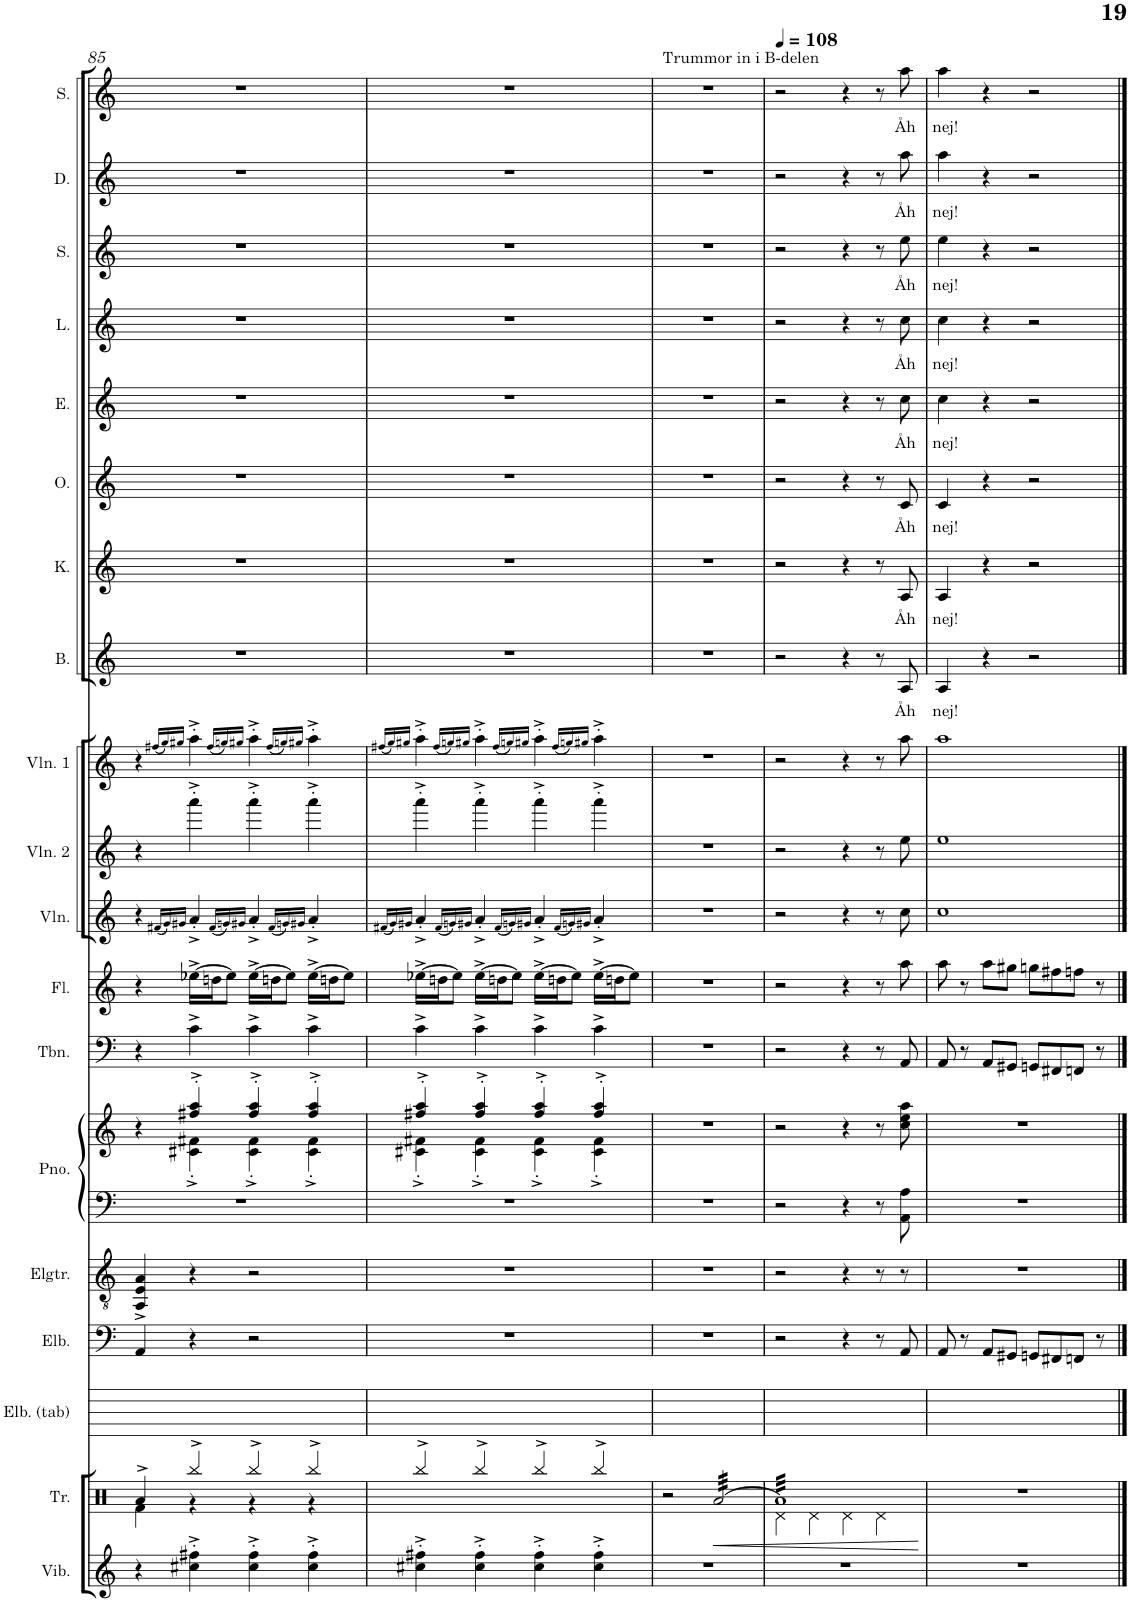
**kern	**kern	**kern	**kern	**kern	**kern	**kern	**kern	**kern	**kern	**kern	**text	**kern	**text	**kern	**text	**kern	**text	**kern	**text	**kern	**text	**kern	**text	**kern	**text
*part17	*part16	*part15	*part14	*part14	*part13	*part12	*part11	*part10	*part9	*part8	*part8	*part7	*part7	*part6	*part6	*part5	*part5	*part4	*part4	*part3	*part3	*part2	*part2	*part1	*part1
*staff18	*staff17	*staff16	*staff15	*staff14	*staff13	*staff12	*staff11	*staff10	*staff9	*staff8	*staff8	*staff7	*staff7	*staff6	*staff6	*staff5	*staff5	*staff4	*staff4	*staff3	*staff3	*staff2	*staff2	*staff1	*staff1
*I"Vibrafon	*I"Elbas	*I"Elgitarr	*I"Piano	*	*I"Trombon	*I"Tvärflöjt	*I"Violin	*I"Violin 2	*I"Violin 1	*I"Bacon	*	*I"Kat	*	*I"Orwen	*	*I"Elisabet	*	*I"Libby	*	*I"Shakespeare	*	*I"Drake	*	*I"Sång	*
*I'Vib.	*I'Elb.	*I'Elgtr.	*I'Pno.	*	*I'Tbn.	*	*I'Vln.	*I'Vln. 2	*I'Vln. 1	*I'B.	*	*I'K.	*	*I'O.	*	*I'E.	*	*I'L.	*	*I'S.	*	*I'D.	*	*I'S.	*
!!LO:PB:g=z
*clefG2	*clefF4	*clefGv2	*clefF4	*clefG2	*clefF4	*clefG2	*clefG2	*clefG2	*clefG2	*clefG2	*	*clefG2	*	*clefG2	*	*clefG2	*	*clefG2	*	*clefG2	*	*clefG2	*	*clefG2	*
*	*Trd7c12	*	*	*	*	*	*	*	*	*	*	*	*	*	*	*	*	*	*	*	*	*	*	*	*
*k[]	*k[]	*k[]	*k[]	*k[]	*k[]	*k[]	*k[]	*k[]	*k[]	*k[]	*	*k[]	*	*k[]	*	*k[]	*	*k[]	*	*k[]	*	*k[]	*	*k[]	*
*M4/4	*M4/4	*M4/4	*M4/4	*M4/4	*M4/4	*M4/4	*M4/4	*M4/4	*M4/4	*M4/4	*	*M4/4	*	*M4/4	*	*M4/4	*	*M4/4	*	*M4/4	*	*M4/4	*	*M4/4	*
=85	=85	=85	=85	=85	=85	=85	=85	=85	=85	=85	=85	=85	=85	=85	=85	=85	=85	=85	=85	=85	=85	=85	=85	=85	=85
*	*	*	*	*^	*	*	*	*	*	*	*	*	*	*	*	*	*	*	*	*	*	*	*	*	*
4r	4AA/	4AA/^ 4E/^ 4A/^	1r	4r	4ryy	4r	4r	4r	4r	4r	1r	.	1r	.	1r	.	1r	.	1r	.	1r	.	1r	.	1r	.
.	.	.	.	.	.	.	.	(16qf#X/LL	.	(16qff#X/LL	.	.	.	.	.	.	.	.	.	.	.	.	.	.	.	.
.	.	.	.	.	.	.	.	16qg/)	.	16qgg/)	.	.	.	.	.	.	.	.	.	.	.	.	.	.	.	.
.	.	.	.	.	.	.	.	16qg#X/JJ	.	16qgg#X/JJ	.	.	.	.	.	.	.	.	.	.	.	.	.	.	.	.
4cc#X\'^ 4ff#X\'^	4r	4r	.	4ff#X/'^ 4aa/'^	4c#X\'^ 4f#X\'^	4c^\	[16ee-X^\LL	4a'^/	4aaa'^\	4aa'^\	.	.	.	.	.	.	.	.	.	.	.	.	.	.	.	.
.	.	.	.	.	.	.	16ddn\J	.	.	.	.	.	.	.	.	.	.	.	.	.	.	.	.	.	.	.
.	.	.	.	.	.	.	8ee-\J]	.	.	.	.	.	.	.	.	.	.	.	.	.	.	.	.	.	.	.
.	.	.	.	.	.	.	.	(16qf#/LL	.	(16qff#/LL	.	.	.	.	.	.	.	.	.	.	.	.	.	.	.	.
.	.	.	.	.	.	.	.	16qgn/)	.	16qggn/)	.	.	.	.	.	.	.	.	.	.	.	.	.	.	.	.
.	.	.	.	.	.	.	.	16qg#X/JJ	.	16qgg#X/JJ	.	.	.	.	.	.	.	.	.	.	.	.	.	.	.	.
4cc#\'^ 4ff#\'^	2r	2r	.	4ff#/'^ 4aa/'^	4c#\'^ 4f#\'^	4c^\	[16ee-^\LL	4a'^/	4aaa'^\	4aa'^\	.	.	.	.	.	.	.	.	.	.	.	.	.	.	.	.
.	.	.	.	.	.	.	16ddn\J	.	.	.	.	.	.	.	.	.	.	.	.	.	.	.	.	.	.	.
.	.	.	.	.	.	.	8ee-\J]	.	.	.	.	.	.	.	.	.	.	.	.	.	.	.	.	.	.	.
.	.	.	.	.	.	.	.	(16qf#/LL	.	(16qff#/LL	.	.	.	.	.	.	.	.	.	.	.	.	.	.	.	.
.	.	.	.	.	.	.	.	16qgn/)	.	16qggn/)	.	.	.	.	.	.	.	.	.	.	.	.	.	.	.	.
.	.	.	.	.	.	.	.	16qg#X/JJ	.	16qgg#X/JJ	.	.	.	.	.	.	.	.	.	.	.	.	.	.	.	.
4cc#\'^ 4ff#\'^	.	.	.	4ff#/'^ 4aa/'^	4c#\'^ 4f#\'^	4c^\	[16ee-^\LL	4a'^/	4aaa'^\	4aa'^\	.	.	.	.	.	.	.	.	.	.	.	.	.	.	.	.
.	.	.	.	.	.	.	16ddn\J	.	.	.	.	.	.	.	.	.	.	.	.	.	.	.	.	.	.	.
.	.	.	.	.	.	.	8ee-\J]	.	.	.	.	.	.	.	.	.	.	.	.	.	.	.	.	.	.	.
=86	=86	=86	=86	=86	=86	=86	=86	=86	=86	=86	=86	=86	=86	=86	=86	=86	=86	=86	=86	=86	=86	=86	=86	=86	=86	=86
.	.	.	.	.	.	.	.	(16qf#X/LL	.	(16qff#X/LL	.	.	.	.	.	.	.	.	.	.	.	.	.	.	.	.
.	.	.	.	.	.	.	.	16qg/)	.	16qgg/)	.	.	.	.	.	.	.	.	.	.	.	.	.	.	.	.
.	.	.	.	.	.	.	.	16qg#X/JJ	.	16qgg#X/JJ	.	.	.	.	.	.	.	.	.	.	.	.	.	.	.	.
4cc#X\'^ 4ff#X\'^	1r	1r	1r	4ff#X/'^ 4aa/'^	4c#X\'^ 4f#X\'^	4c^\	[16ee-X^\LL	4a'^/	4aaa'^\	4aa'^\	1r	.	1r	.	1r	.	1r	.	1r	.	1r	.	1r	.	1r	.
.	.	.	.	.	.	.	16ddn\J	.	.	.	.	.	.	.	.	.	.	.	.	.	.	.	.	.	.	.
.	.	.	.	.	.	.	8ee-\J]	.	.	.	.	.	.	.	.	.	.	.	.	.	.	.	.	.	.	.
.	.	.	.	.	.	.	.	(16qf#/LL	.	(16qff#/LL	.	.	.	.	.	.	.	.	.	.	.	.	.	.	.	.
.	.	.	.	.	.	.	.	16qgn/)	.	16qggn/)	.	.	.	.	.	.	.	.	.	.	.	.	.	.	.	.
.	.	.	.	.	.	.	.	16qg#X/JJ	.	16qgg#X/JJ	.	.	.	.	.	.	.	.	.	.	.	.	.	.	.	.
4cc#\'^ 4ff#\'^	.	.	.	4ff#/'^ 4aa/'^	4c#\'^ 4f#\'^	4c^\	[16ee-^\LL	4a'^/	4aaa'^\	4aa'^\	.	.	.	.	.	.	.	.	.	.	.	.	.	.	.	.
.	.	.	.	.	.	.	16ddn\J	.	.	.	.	.	.	.	.	.	.	.	.	.	.	.	.	.	.	.
.	.	.	.	.	.	.	8ee-\J]	.	.	.	.	.	.	.	.	.	.	.	.	.	.	.	.	.	.	.
.	.	.	.	.	.	.	.	(16qf#/LL	.	(16qff#/LL	.	.	.	.	.	.	.	.	.	.	.	.	.	.	.	.
.	.	.	.	.	.	.	.	16qgn/)	.	16qggn/)	.	.	.	.	.	.	.	.	.	.	.	.	.	.	.	.
.	.	.	.	.	.	.	.	16qg#X/JJ	.	16qgg#X/JJ	.	.	.	.	.	.	.	.	.	.	.	.	.	.	.	.
4cc#\'^ 4ff#\'^	.	.	.	4ff#/'^ 4aa/'^	4c#\'^ 4f#\'^	4c^\	[16ee-^\LL	4a'^/	4aaa'^\	4aa'^\	.	.	.	.	.	.	.	.	.	.	.	.	.	.	.	.
.	.	.	.	.	.	.	16ddn\J	.	.	.	.	.	.	.	.	.	.	.	.	.	.	.	.	.	.	.
.	.	.	.	.	.	.	8ee-\J]	.	.	.	.	.	.	.	.	.	.	.	.	.	.	.	.	.	.	.
.	.	.	.	.	.	.	.	(16qf#/LL	.	(16qff#/LL	.	.	.	.	.	.	.	.	.	.	.	.	.	.	.	.
.	.	.	.	.	.	.	.	16qgn/)	.	16qggn/)	.	.	.	.	.	.	.	.	.	.	.	.	.	.	.	.
.	.	.	.	.	.	.	.	16qg#X/JJ	.	16qgg#X/JJ	.	.	.	.	.	.	.	.	.	.	.	.	.	.	.	.
4cc#\'^ 4ff#\'^	.	.	.	4ff#/'^ 4aa/'^	4c#\'^ 4f#\'^	4c^\	[16ee-^\LL	4a'^/	4aaa'^\	4aa'^\	.	.	.	.	.	.	.	.	.	.	.	.	.	.	.	.
.	.	.	.	.	.	.	16ddn\J	.	.	.	.	.	.	.	.	.	.	.	.	.	.	.	.	.	.	.
.	.	.	.	.	.	.	8ee-\J]	.	.	.	.	.	.	.	.	.	.	.	.	.	.	.	.	.	.	.
*	*	*	*	*v	*v	*	*	*	*	*	*	*	*	*	*	*	*	*	*	*	*	*	*	*	*	*
=87	=87	=87	=87	=87	=87	=87	=87	=87	=87	=87	=87	=87	=87	=87	=87	=87	=87	=87	=87	=87	=87	=87	=87	=87	=87
!	!	!	!	!	!	!	!	!	!	!	!	!	!	!	!	!	!	!	!	!	!	!	!	!LO:TX:a:t=Trummor in i B-delen	!
1r	1r	1r	1r	1r	1r	1r	1r	1r	1r	1r	.	1r	.	1r	.	1r	.	1r	.	1r	.	1r	.	1r	.
=88	=88	=88	=88	=88	=88	=88	=88	=88	=88	=88	=88	=88	=88	=88	=88	=88	=88	=88	=88	=88	=88	=88	=88	=88	=88
*	*	*	*	*	*	*	*	*	*	*	*	*	*	*	*	*	*	*	*	*	*	*	*	*MM108	*
1r	2r	2r	2r	2r	2r	2r	2r	2r	2r	2r	.	2r	.	2r	.	2r	.	2r	.	2r	.	2r	.	2r	.
.	4r	4r	4r	4r	4r	4r	4r	4r	4r	4r	.	4r	.	4r	.	4r	.	4r	.	4r	.	4r	.	4r	.
.	8r	8r	8r	8r	8r	8r	8r	8r	8r	8r	.	8r	.	8r	.	8r	.	8r	.	8r	.	8r	.	8r	.
!	!	!	!	!	!	!	!	!	!	!	!LO:LY:b	!	!LO:LY:b	!	!LO:LY:b	!	!LO:LY:b	!	!LO:LY:b	!	!LO:LY:b	!	!LO:LY:b	!	!LO:LY:b
.	8AA/	8r	8AA\ 8A\	8cc\ 8ee\ 8aa\	8AA/	8aa\	8cc\	8ee\	8aa\	8A/	Åh	8A/	Åh	8c/	Åh	8cc\	Åh	8cc\	Åh	8ee\	Åh	8aa\	Åh	8aa\	Åh
=89	=89	=89	=89	=89	=89	=89	=89	=89	=89	=89	=89	=89	=89	=89	=89	=89	=89	=89	=89	=89	=89	=89	=89	=89	=89
!	!	!	!	!	!	!	!	!	!	!	!LO:LY:b	!	!LO:LY:b	!	!LO:LY:b	!	!LO:LY:b	!	!LO:LY:b	!	!LO:LY:b	!	!LO:LY:b	!	!LO:LY:b
1r	8AA/	1r	1r	1r	8AA/	8aa\	1cc	1ee	1aa	4A/	nej!	4A/	nej!	4c/	nej!	4cc\	nej!	4cc\	nej!	4ee\	nej!	4aa\	nej!	4aa\	nej!
.	8r	.	.	.	8r	8r	.	.	.	.	.	.	.	.	.	.	.	.	.	.	.	.	.	.	.
.	8AA/L	.	.	.	8AA/L	8aa\L	.	.	.	4r	.	4r	.	4r	.	4r	.	4r	.	4r	.	4r	.	4r	.
.	8GG#X/J	.	.	.	8GG#X/J	8gg#X\J	.	.	.	.	.	.	.	.	.	.	.	.	.	.	.	.	.	.	.
.	8GGn/L	.	.	.	8GGn/L	8ggn\L	.	.	.	2r	.	2r	.	2r	.	2r	.	2r	.	2r	.	2r	.	2r	.
.	8FF#X/	.	.	.	8FF#X/	8ff#X\	.	.	.	.	.	.	.	.	.	.	.	.	.	.	.	.	.	.	.
.	8FFn/J	.	.	.	8FFn/J	8ffn\J	.	.	.	.	.	.	.	.	.	.	.	.	.	.	.	.	.	.	.
.	8r	.	.	.	8r	8r	.	.	.	.	.	.	.	.	.	.	.	.	.	.	.	.	.	.	.
==	==	==	==	==	==	==	==	==	==	==	==	==	==	==	==	==	==	==	==	==	==	==	==	==	==
*-	*-	*-	*-	*-	*-	*-	*-	*-	*-	*-	*-	*-	*-	*-	*-	*-	*-	*-	*-	*-	*-	*-	*-	*-	*-
